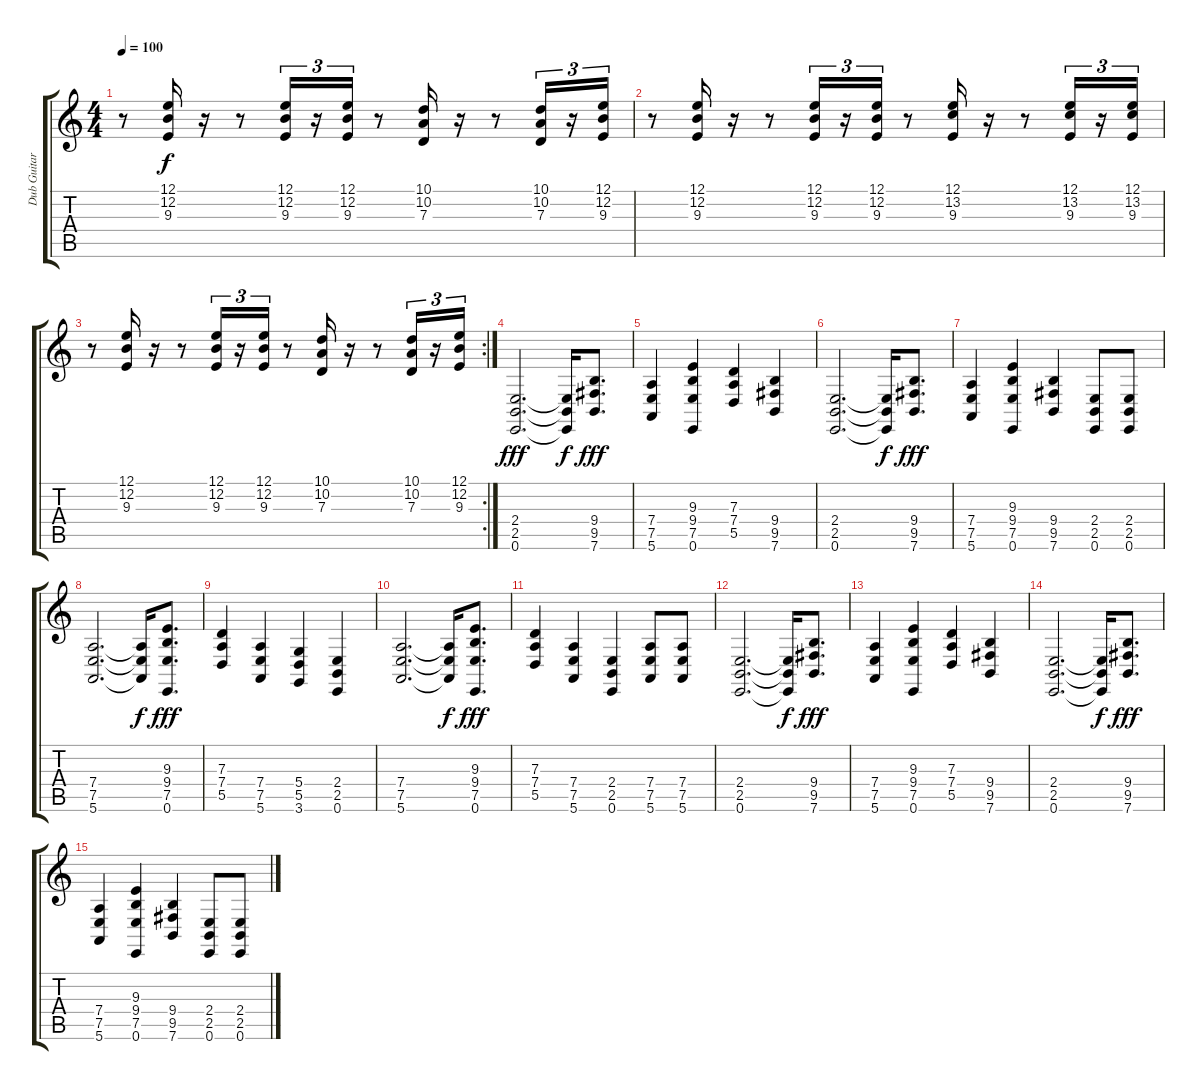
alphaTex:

\track ("Dub Guitar" "Dub Guitar") {instrument stringensemble1}
\staff {score tabs}
\tuning (E4 B3 G3 D3 A2 E2) {hide}
\ts (4 4)
\tempo 100
\clef g2
\ks c
r.8{dy f} (12.1 12.2 9.3).16 r.16 r.8 (12.1 12.2 9.3).16{tu (3 2)} r.16{tu (3 2)} (12.1 12.2 9.3).16{tu (3 2)} r.8 (10.1 10.2 7.3).16 r.16 r.8 (10.1 10.2 7.3).16{tu (3 2)} r.16{tu (3 2)} (12.1 12.2 9.3).16{tu (3 2)} |
r.8 (12.1 12.2 9.3).16 r.16 r.8 (12.1 12.2 9.3).16{tu (3 2)} r.16{tu (3 2)} (12.1 12.2 9.3).16{tu (3 2)} r.8 (12.1 13.2 9.3).16 r.16 r.8 (12.1 13.2 9.3).16{tu (3 2)} r.16{tu (3 2)} (12.1 13.2 9.3).16{tu (3 2)} |
\rc 2
r.8 (12.1 12.2 9.3).16 r.16 r.8 (12.1 12.2 9.3).16{tu (3 2)} r.16{tu (3 2)} (12.1 12.2 9.3).16{tu (3 2)} r.8 (10.1 10.2 7.3).16 r.16 r.8 (10.1 10.2 7.3).16{tu (3 2)} r.16{tu (3 2)} (12.1 12.2 9.3).16{tu (3 2)} |
(2.4 2.5 0.6).2{d dy fff volume 14 balance 8 instrument distortionguitar} (2.4{t} 2.5{t} 0.6{t}).16{dy f} (9.4 9.5 7.6).8{d dy fff} |
(7.4 7.5 5.6).4 (9.3 9.4 7.5 0.6).4 (7.3 7.4 5.5).4 (9.4 9.5 7.6).4 |
(2.4 2.5 0.6).2{d} (2.4{t} 2.5{t} 0.6{t}).16{dy f} (9.4 9.5 7.6).8{d dy fff} |
(7.4 7.5 5.6).4 (9.3 9.4 7.5 0.6).4 (9.4 9.5 7.6).4 (2.4 2.5 0.6).8 (2.4 2.5 0.6).8 |
(7.4 7.5 5.6).2{d} (7.4{t} 7.5{t} 5.6{t}).16{dy f} (9.3 9.4 7.5 0.6).8{d dy fff} |
(7.3 7.4 5.5).4 (7.4 7.5 5.6).4 (5.4 5.5 3.6).4 (2.4 2.5 0.6).4 |
(7.4 7.5 5.6).2{d} (7.4{t} 7.5{t} 5.6{t}).16{dy f} (9.3 9.4 7.5 0.6).8{d dy fff} |
(7.3 7.4 5.5).4 (7.4 7.5 5.6).4 (2.4 2.5 0.6).4 (7.4 7.5 5.6).8 (7.4 7.5 5.6).8 |
(2.4 2.5 0.6).2{d} (2.4{t} 2.5{t} 0.6{t}).16{dy f} (9.4 9.5 7.6).8{d dy fff} |
(7.4 7.5 5.6).4 (9.3 9.4 7.5 0.6).4 (7.3 7.4 5.5).4 (9.4 9.5 7.6).4 |
(2.4 2.5 0.6).2{d} (2.4{t} 2.5{t} 0.6{t}).16{dy f} (9.4 9.5 7.6).8{d dy fff} |
(7.4 7.5 5.6).4 (9.3 9.4 7.5 0.6).4 (9.4 9.5 7.6).4 (2.4 2.5 0.6).8 (2.4 2.5 0.6).8
